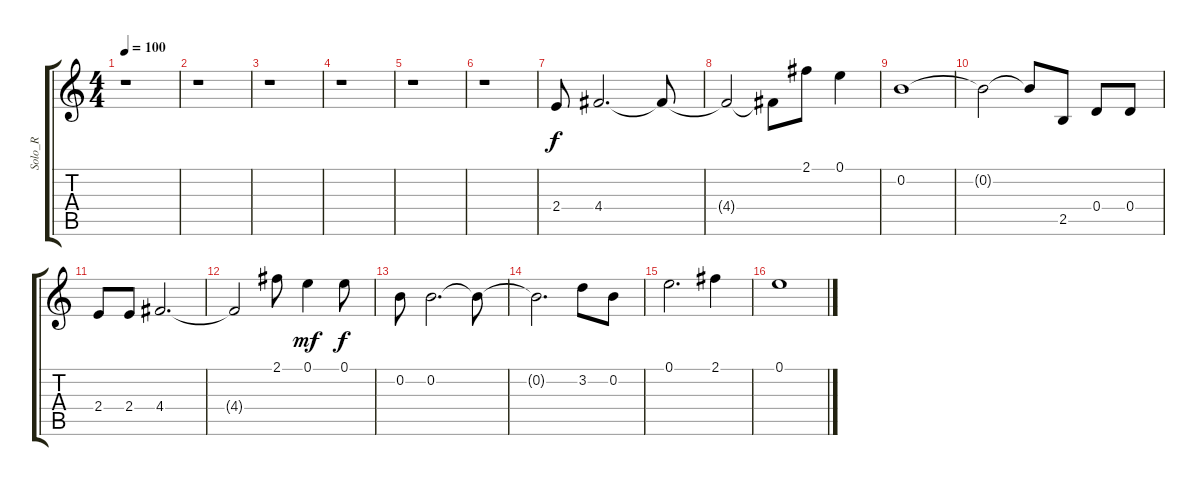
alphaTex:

\track ("Solo_R" "Solo_R") {instrument overdrivenguitar}
\staff {score tabs}
\tuning (E4 B3 G3 D3 A2 E2) {hide}
\ts (4 4)
\tempo 100
\clef g2
\ks c
r.1{dy f} |
r.1 |
r.1 |
r.1 |
r.1 |
r.1 |
2.4.8 4.4.2{d} 4.4{t}.8 |
4.4{t}.2 4.4{t}.8 2.1.8 0.1.4 |
0.2.1 |
0.2{t}.2 0.2{t}.8 2.5.8 0.4.8 0.4.8 |
2.4.8 2.4.8 4.4.2{d} |
4.4{t}.2 2.1.8 0.1.4{dy mf} 0.1.8{dy f} |
0.2.8 0.2.2{d} 0.2{t}.8 |
0.2{t}.2{d} 3.2.8 0.2.8 |
0.1.2{d} 2.1.4 |
0.1.1
